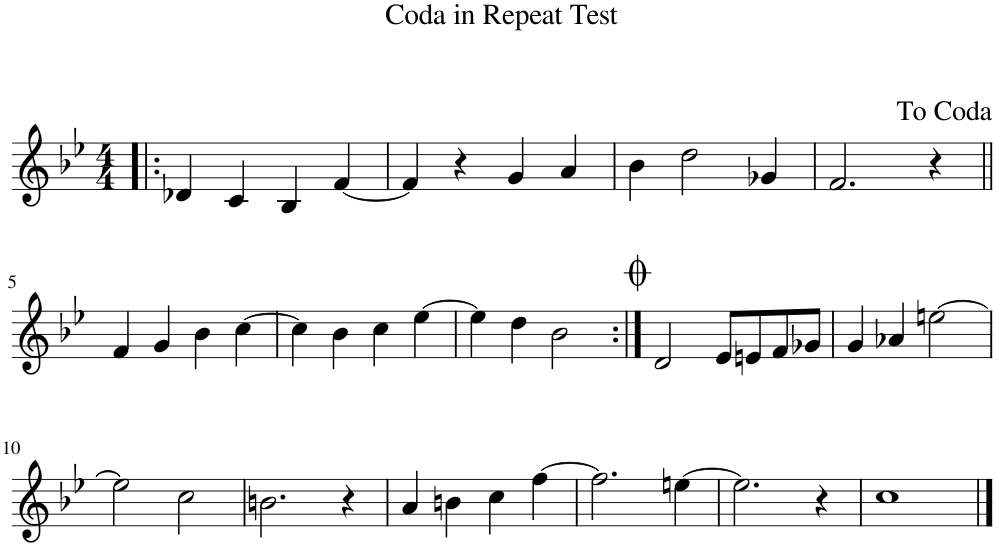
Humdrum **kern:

**kern
*part1
*staff1
*I"Voice
*clefG2
*Trd5c9
*k[b-e-]
*M4/4
=1!|:
4d-X/
4c/
4B-/
[4f/
=2
4f/]
4r
4g/
4a/
=3
4b-\
2dd\
4g-X/
=4
2.f/
4r
!!LO:LB:g=z
=5||
4f/
4g/
4b-\
[4cc\
=6
4cc\]
4b-\
4cc\
[4ee-\
=7
4ee-\]
4dd\
2b-\
=8:|!
2d/
8e-/L
8en/
8f/
8g-X/J
=9
4g/
4a-X/
[2een\
!!LO:LB:g=z
=10
2ee\]
2cc\
=11
2.bn\
4r
=12
4a/
4bn\
4cc\
[4ff\
=13
2.ff\]
[4een\
=14
2.ee\]
4r
=15
1cc
==
*-
